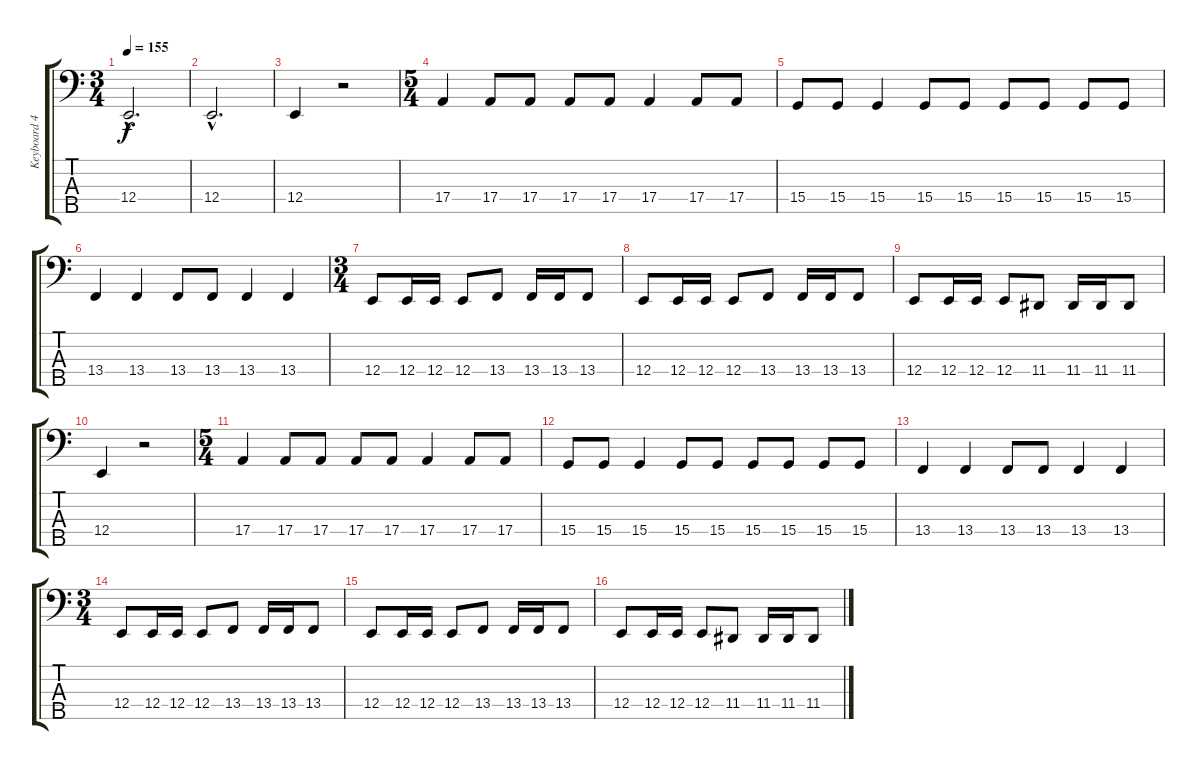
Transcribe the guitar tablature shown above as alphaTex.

\track ("Keyboard 4" "Keyboard 4") {instrument stringensemble1}
\staff {score tabs}
\tuning (G2 D2 A1 E1 B0) {hide}
\ts (3 4)
\tempo 155
\clef f4
\ks c
12.4{hac}.2{d dy f} |
12.4{hac}.2{d} |
12.4.4 r.2 |
\ts (5 4)
17.4.4 17.4.8 17.4.8 17.4.8 17.4.8 17.4.4 17.4.8 17.4.8 |
15.4.8 15.4.8 15.4.4 15.4.8 15.4.8 15.4.8 15.4.8 15.4.8 15.4.8 |
13.4.4 13.4.4 13.4.8 13.4.8 13.4.4 13.4.4 |
\ts (3 4)
12.4.8 12.4.16 12.4.16 12.4.8 13.4.8 13.4.16 13.4.16 13.4.8 |
12.4.8 12.4.16 12.4.16 12.4.8 13.4.8 13.4.16 13.4.16 13.4.8 |
12.4.8 12.4.16 12.4.16 12.4.8 11.4.8 11.4.16 11.4.16 11.4.8 |
12.4.4 r.2 |
\ts (5 4)
17.4.4 17.4.8 17.4.8 17.4.8 17.4.8 17.4.4 17.4.8 17.4.8 |
15.4.8 15.4.8 15.4.4 15.4.8 15.4.8 15.4.8 15.4.8 15.4.8 15.4.8 |
13.4.4 13.4.4 13.4.8 13.4.8 13.4.4 13.4.4 |
\ts (3 4)
12.4.8 12.4.16 12.4.16 12.4.8 13.4.8 13.4.16 13.4.16 13.4.8 |
12.4.8 12.4.16 12.4.16 12.4.8 13.4.8 13.4.16 13.4.16 13.4.8 |
12.4.8 12.4.16 12.4.16 12.4.8 11.4.8 11.4.16 11.4.16 11.4.8
